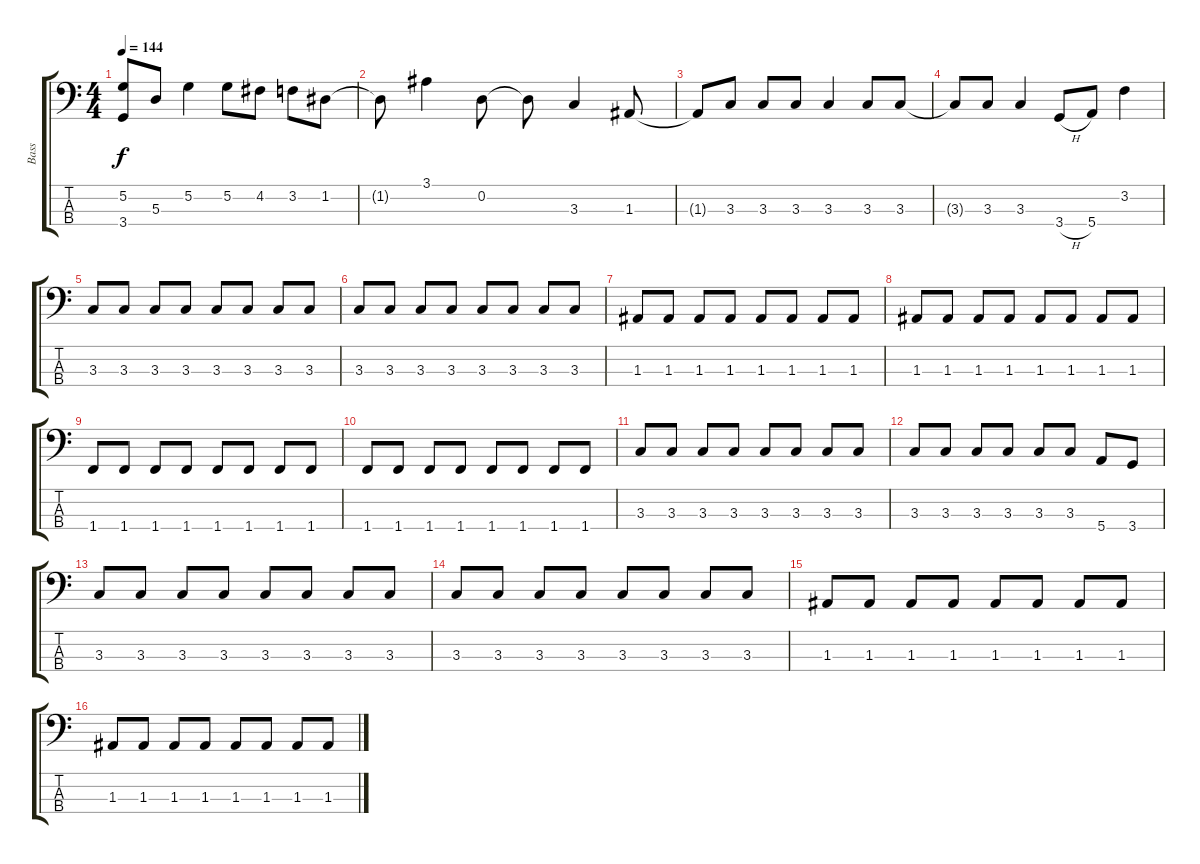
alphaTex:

\track ("Bass" "Bass") {instrument electricbasspick}
\staff {score tabs}
\tuning (G2 D2 A1 E1) {hide}
\ts (4 4)
\tempo 144
\clef f4
\ks c
(5.2{t} 3.4{t}).8{dy f} 5.3.8 5.2.4 5.2.8 4.2.8 3.2.8 1.2.8 |
1.2{t}.8 3.1.4 0.2.8 0.2{t}.8 3.3.4 1.3.8 |
1.3{t}.8 3.3.8 3.3.8 3.3.8 3.3.4 3.3.8 3.3.8 |
3.3{t}.8 3.3.8 3.3.4 3.4{h}.8 5.4.8 3.2.4 |
3.3.8 3.3.8 3.3.8 3.3.8 3.3.8 3.3.8 3.3.8 3.3.8 |
3.3.8 3.3.8 3.3.8 3.3.8 3.3.8 3.3.8 3.3.8 3.3.8 |
1.3.8 1.3.8 1.3.8 1.3.8 1.3.8 1.3.8 1.3.8 1.3.8 |
1.3.8 1.3.8 1.3.8 1.3.8 1.3.8 1.3.8 1.3.8 1.3.8 |
1.4.8 1.4.8 1.4.8 1.4.8 1.4.8 1.4.8 1.4.8 1.4.8 |
1.4.8 1.4.8 1.4.8 1.4.8 1.4.8 1.4.8 1.4.8 1.4.8 |
3.3.8 3.3.8 3.3.8 3.3.8 3.3.8 3.3.8 3.3.8 3.3.8 |
3.3.8 3.3.8 3.3.8 3.3.8 3.3.8 3.3.8 5.4.8 3.4.8 |
3.3.8 3.3.8 3.3.8 3.3.8 3.3.8 3.3.8 3.3.8 3.3.8 |
3.3.8 3.3.8 3.3.8 3.3.8 3.3.8 3.3.8 3.3.8 3.3.8 |
1.3.8 1.3.8 1.3.8 1.3.8 1.3.8 1.3.8 1.3.8 1.3.8 |
1.3.8 1.3.8 1.3.8 1.3.8 1.3.8 1.3.8 1.3.8 1.3.8
